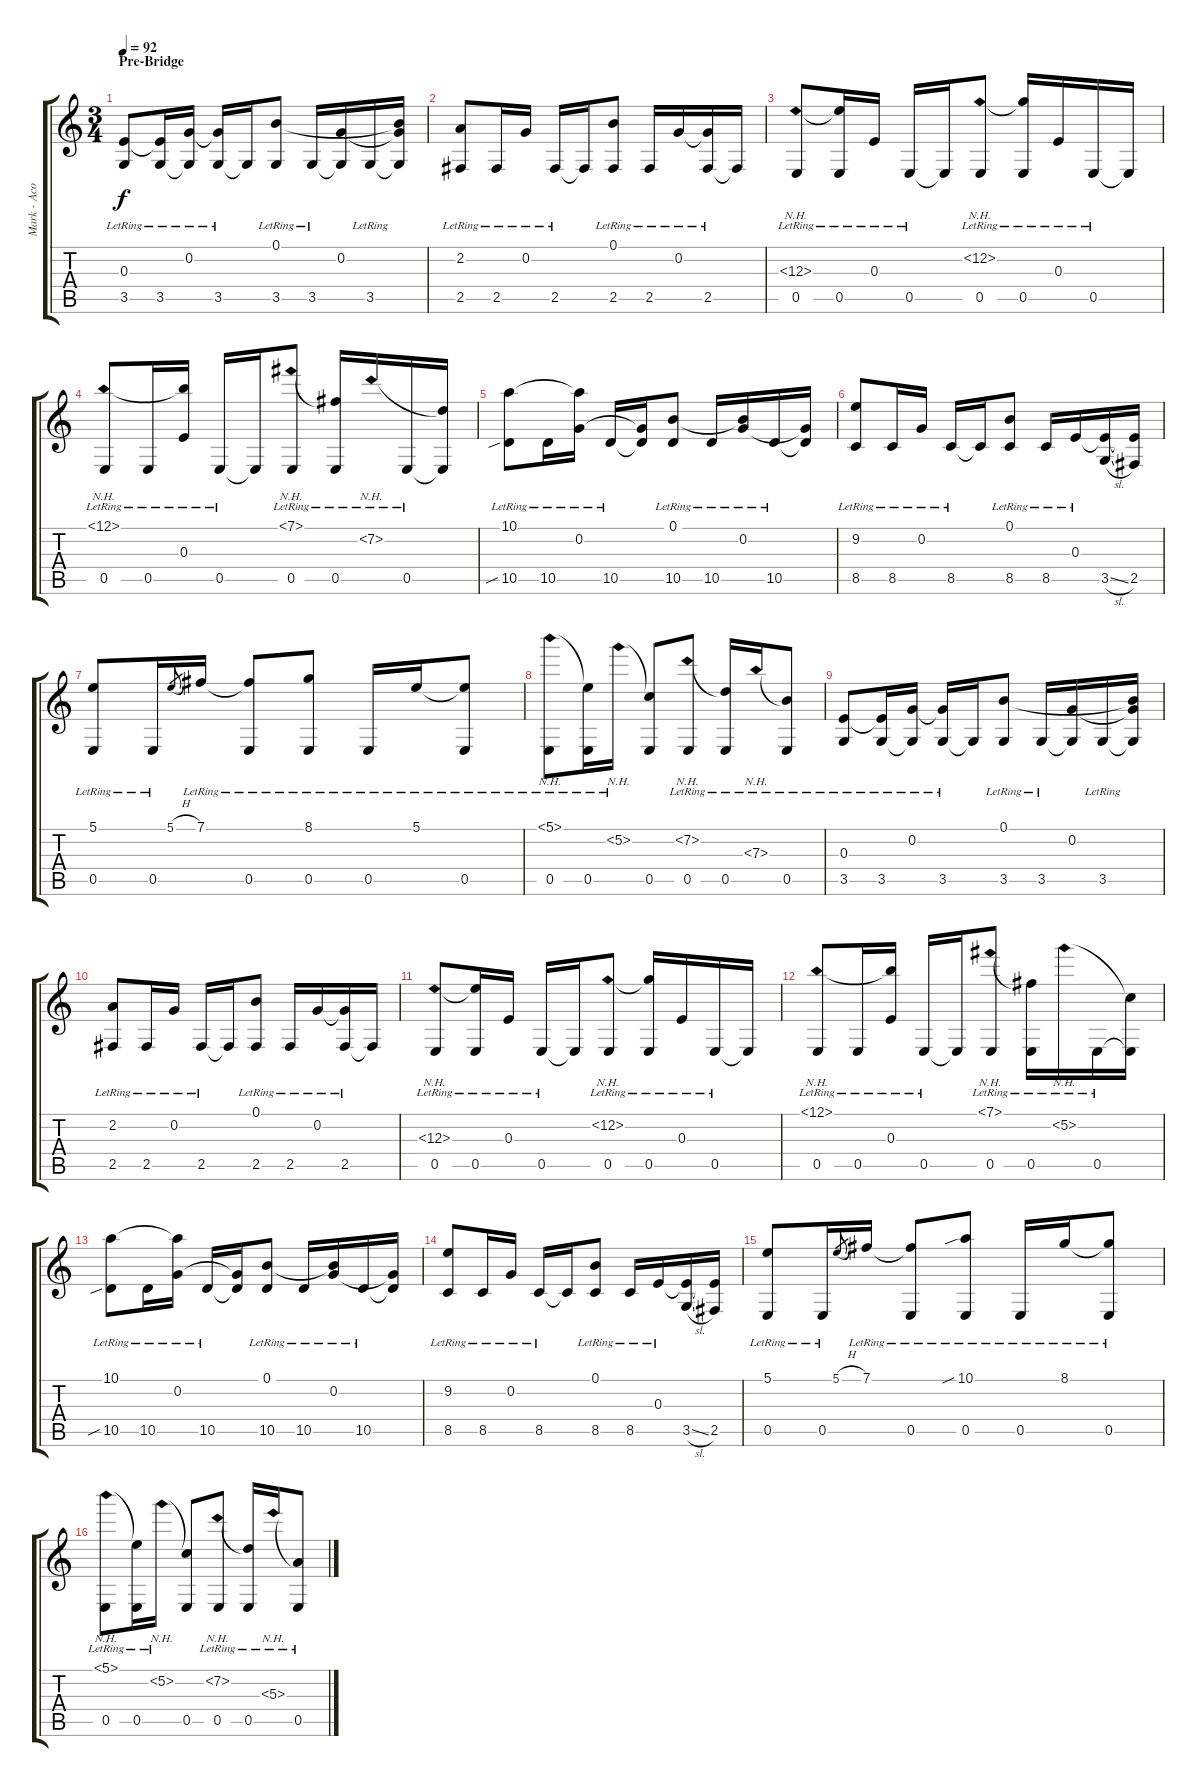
\track ("Mark - Acoustic 12 strings" "Mark - Aco") {instrument acousticguitarsteel}
\staff {score tabs}
\tuning (B3 G3 E3 B2 E2 B1) {hide}
\ts (3 4)
\section ("" "Pre-Bridge")
\tempo 92
\clef g2
\ks c
(0.3{lr} 3.5{lr}).8{dy f instrument acousticguitarsteel} (0.3{t} 3.5{lr}).16 (0.2{lr} 3.5{t}).16 (0.2{t} 3.5{lr}).16 3.5{t}.16 (0.1{lr} 3.5{lr}).8 3.5{lr}.16 (0.2 3.5{t}).16 3.5{lr}.16 (0.1{t} 0.2{t} 3.5{t}).16 |
(2.2{lr} 2.5{lr}).8 2.5{lr}.16 0.2{lr}.16 2.5{lr}.16 2.5{t}.16 (0.1{lr} 2.5{lr}).8 2.5{lr}.16 0.2{lr}.16 (0.2{t} 2.5{lr}).16 2.5{t}.16 |
(12.3{nh} 0.5{lr}).8 (12.3{t} 0.5{lr}).16 0.3{lr}.16 0.5{lr}.16 0.5{t}.16 (12.2{nh lr} 0.5{lr}).8 (12.2{t} 0.5{lr}).16 0.3{lr}.16 0.5{lr}.16 0.5{t}.16 |
(12.1{nh} 0.5{lr}).8 0.5{lr}.16 (12.1{t} 0.3{lr}).16 0.5{lr}.16 0.5{t}.16 (7.1{nh lr} 0.5{lr}).8 (7.1{t} 0.5{lr}).16 7.2{nh lr}.16 0.5{lr}.16 (7.2{t} 0.5{t}).16 |
(10.1 10.5{sib lr}).8 10.5{lr}.16 (10.1{t} 0.2{lr}).16 10.5{lr}.16 (0.2{t} 10.5{t}).16 (0.1{lr} 10.5{lr}).8 10.5{lr}.16 (0.1{t} 0.2{lr}).16 10.5{lr}.16 (0.2{t} 10.5{t}).16 |
(9.2{lr} 8.5{lr}).8 8.5{lr}.16 0.2{lr}.16 8.5{lr}.16 8.5{t}.16 (0.1{lr} 8.5{lr}).8 8.5{lr}.16 0.3{lr}.16 (0.3{t} 3.5{sl}).16 (0.3{t} 2.5).16 |
(5.1{lr} 0.5{lr}).8 0.5{lr}.16 5.1{h}.8{gr} 7.1{lr}.16 (7.1{t} 0.5{lr}).8 (8.1{lr} 0.5{lr}).8 0.5{lr}.16 5.1{lr}.16 (5.1{t} 0.5{lr}).8 |
(5.1{nh lr} 0.5{lr}).8 (5.1{t} 0.5{lr}).16 5.2{nh lr}.16 (5.2{t} 0.5).8 (7.2{nh lr} 0.5{lr}).8 (7.2{t} 0.5{lr}).16 7.3{nh lr}.16 (7.3{t} 0.5{lr}).8 |
(0.3{lr} 3.5{lr}).8 (0.3{t} 3.5{lr}).16 (0.2{lr} 3.5{t}).16 (0.2{t} 3.5{lr}).16 3.5{t}.16 (0.1{lr} 3.5{lr}).8 3.5{lr}.16 (0.2 3.5{t}).16 3.5{lr}.16 (0.1{t} 0.2{t} 3.5{t}).16 |
(2.2{lr} 2.5{lr}).8 2.5{lr}.16 0.2{lr}.16 2.5{lr}.16 2.5{t}.16 (0.1{lr} 2.5{lr}).8 2.5{lr}.16 0.2{lr}.16 (0.2{t} 2.5{lr}).16 2.5{t}.16 |
(12.3{nh} 0.5{lr}).8 (12.3{t} 0.5{lr}).16 0.3{lr}.16 0.5{lr}.16 0.5{t}.16 (12.2{nh lr} 0.5{lr}).8 (12.2{t} 0.5{lr}).16 0.3{lr}.16 0.5{lr}.16 0.5{t}.16 |
(12.1{nh} 0.5{lr}).8 0.5{lr}.16 (12.1{t} 0.3{lr}).16 0.5{lr}.16 0.5{t}.16 (7.1{nh lr} 0.5{lr}).8 (7.1{t} 0.5{lr}).16 5.2{nh lr}.16 0.5{lr}.16 (5.2{t} 0.5{t}).16 |
(10.1 10.5{sib lr}).8 10.5{lr}.16 (10.1{t} 0.2{lr}).16 10.5{lr}.16 (0.2{t} 10.5{t}).16 (0.1{lr} 10.5{lr}).8 10.5{lr}.16 (0.1{t} 0.2{lr}).16 10.5{lr}.16 (0.2{t} 10.5{t}).16 |
(9.2{lr} 8.5{lr}).8 8.5{lr}.16 0.2{lr}.16 8.5{lr}.16 8.5{t}.16 (0.1{lr} 8.5{lr}).8 8.5{lr}.16 0.3{lr}.16 (0.3{t} 3.5{sl}).16 (0.3{t} 2.5).16 |
(5.1{lr} 0.5{lr}).8 0.5{lr}.16 5.1{h}.8{gr} 7.1{lr}.16 (7.1{t} 0.5{lr}).8 (10.1{sib lr} 0.5{lr}).8 0.5{lr}.16 8.1{lr}.16 (8.1{t} 0.5{lr}).8 |
(5.1{nh lr} 0.5{lr}).8 (5.1{t} 0.5{lr}).16 5.2{nh lr}.16 (5.2{t} 0.5).8 (7.2{nh lr} 0.5{lr}).8 (7.2{t} 0.5{lr}).16 5.3{nh lr}.16 (5.3{t} 0.5{lr}).8
